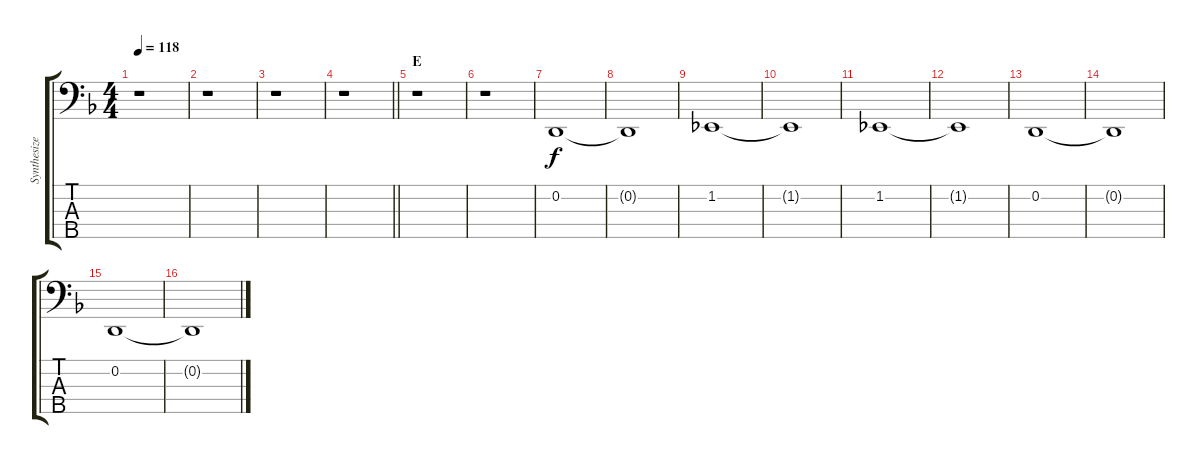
\track ("Synthesizer II" "Synthesize") {instrument lead2sawtooth}
\staff {score tabs}
\tuning (G2 D2 A1 E1 B0) {hide}
\ts (4 4)
\tempo 118
\clef f4
\ks f
r.1{dy f} |
r.1 |
r.1 |
\barLineRight lightlight
r.1 |
\section ("" "E")
r.1 |
r.1 |
0.2.1 |
0.2{t}.1 |
1.2.1 |
1.2{t}.1 |
1.2.1 |
1.2{t}.1 |
0.2.1 |
0.2{t}.1 |
0.2.1 |
0.2{t}.1
